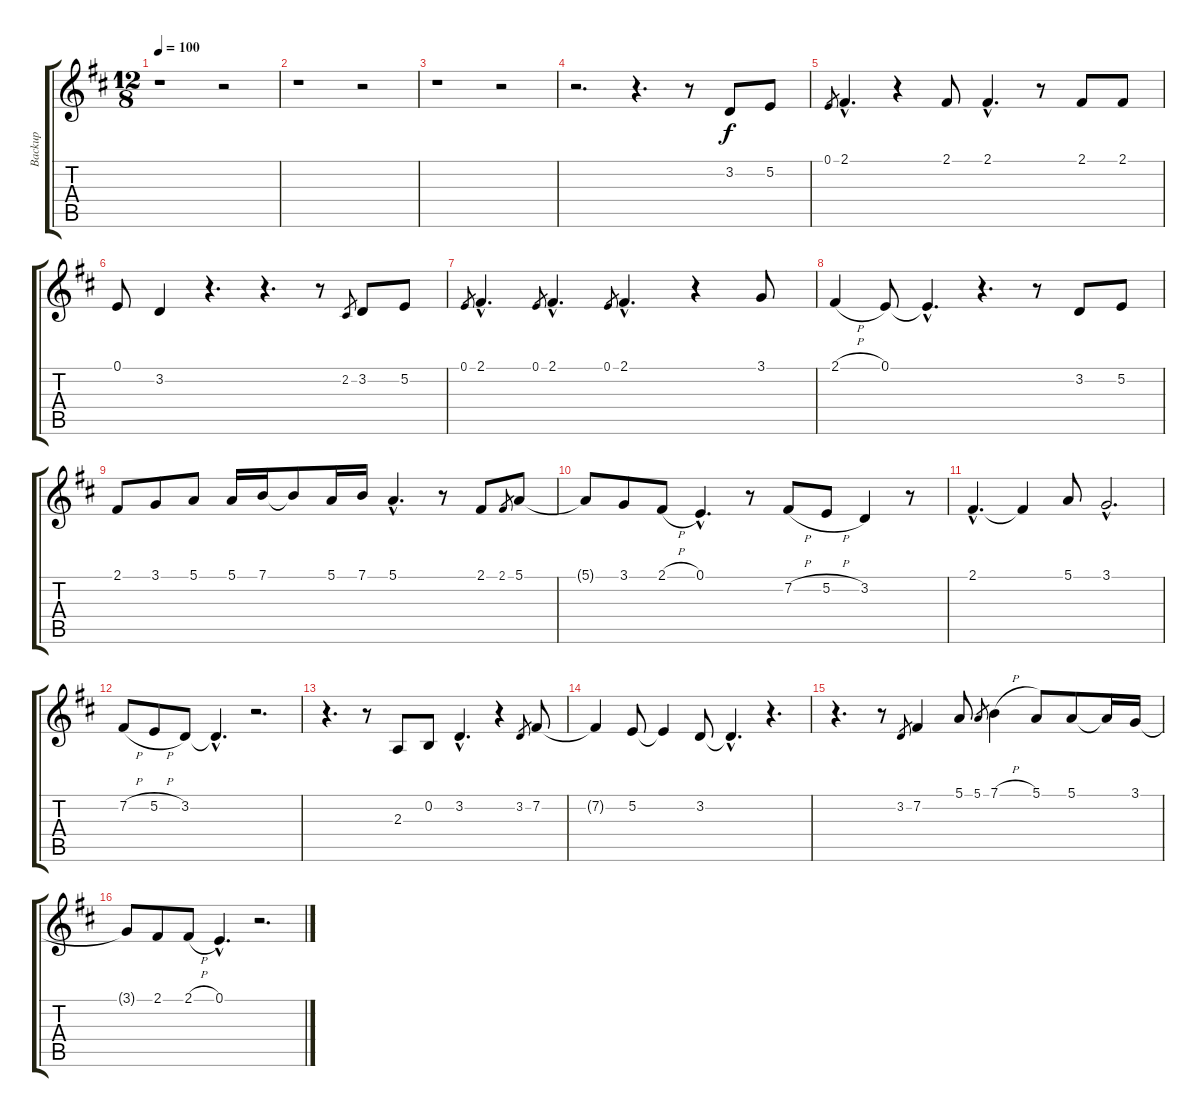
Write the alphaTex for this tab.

\track ("Backup" "Backup") {instrument synthvoice}
\staff {score tabs}
\tuning (E4 B3 G3 D3 A2 E2) {hide}
\ts (12 8)
\tempo 100
\clef g2
\ks d
r.1{dy f instrument synthvoice} r.2 |
r.1 r.2 |
r.1 r.2 |
r.2{d} r.4{d} r.8 3.2.8 5.2.8 |
0.1.8{gr} 2.1{hac}.4{d} r.4 2.1.8 2.1{hac}.4{d} r.8 2.1.8 2.1.8 |
0.1.8 3.2.4 r.4{d} r.4{d} r.8 2.2.8{gr} 3.2.8 5.2.8 |
0.1.8{gr} 2.1{hac}.4{d} 0.1.8{gr} 2.1{hac}.4{d} 0.1.8{gr} 2.1{hac}.4{d} r.4 3.1.8 |
2.1{h}.4 0.1.8 0.1{hac t}.4{d} r.4{d} r.8 3.2.8 5.2.8 |
2.1.8 3.1.8 5.1.8 5.1.16 7.1.16 7.1{t}.8 5.1.16 7.1.16 5.1{hac}.4{d} r.8 2.1.8 2.1.8{gr} 5.1.8 |
5.1{t}.8 3.1.8 2.1{h}.8 0.1{hac}.4{d} r.8 7.2{h}.8 5.2{h}.8 3.2.4 r.8 |
2.1{hac}.4{d} 2.1{t}.4 5.1.8 3.1{hac}.2{d} |
7.2{h}.8 5.2{h}.8 3.2.8 3.2{hac t}.4{d} r.2{d} |
r.4{d} r.8 2.3.8 0.2.8 3.2{hac}.4{d} r.4 3.2.8{gr} 7.2.8 |
7.2{t}.4 5.2.8 5.2{t}.4 3.2.8 3.2{hac t}.4{d} r.4{d} |
r.4{d} r.8 3.2.8{gr} 7.2.4 5.1.8 5.1.8{gr} 7.1{h}.4 5.1.8 5.1.8 5.1{t}.16 3.1.16 |
3.1{t}.8 2.1.8 2.1{h}.8 0.1{hac}.4{d} r.2{d}
